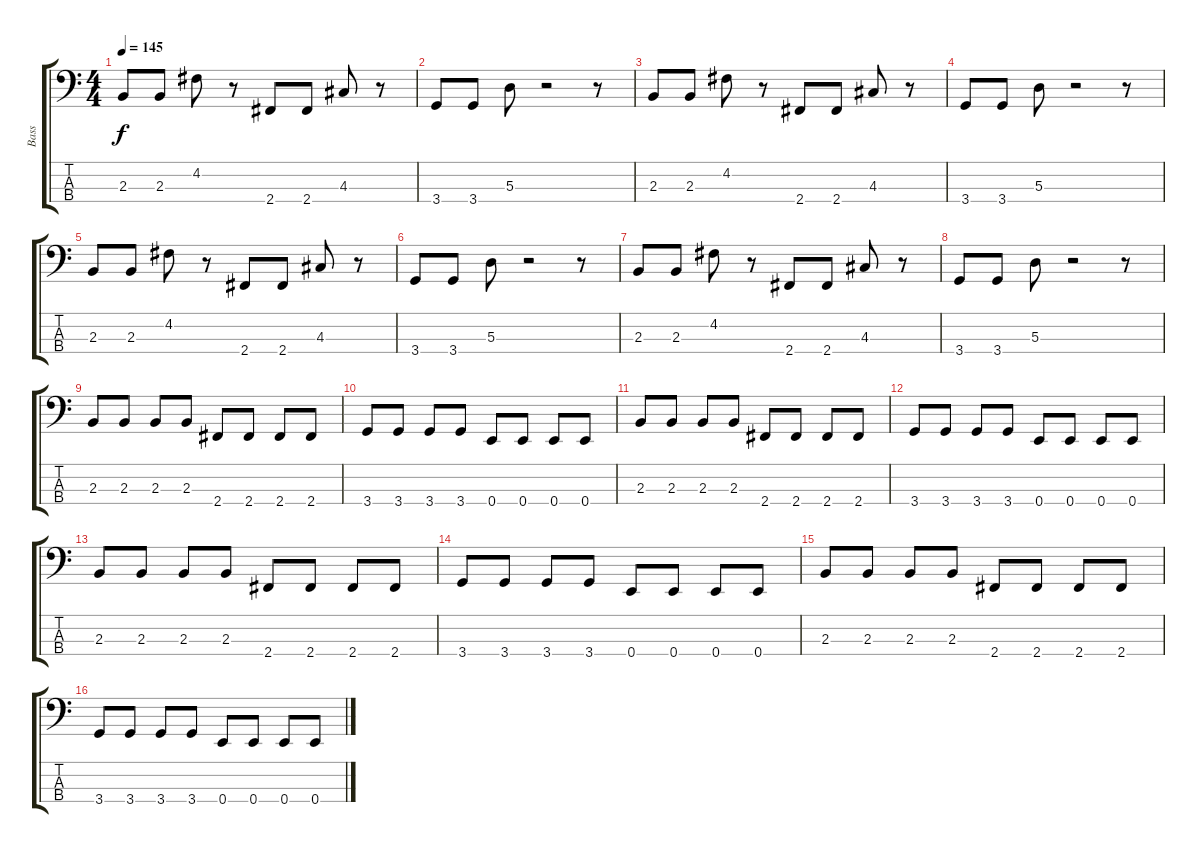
\track ("Bass" "Bass") {instrument electricbassfinger}
\staff {score tabs}
\tuning (G2 D2 A1 E1) {hide}
\ts (4 4)
\tempo 145
\clef f4
\ks c
2.3.8{dy f} 2.3.8 4.2.8 r.8 2.4.8 2.4.8 4.3.8 r.8 |
3.4.8 3.4.8 5.3.8 r.2 r.8 |
2.3.8 2.3.8 4.2.8 r.8 2.4.8 2.4.8 4.3.8 r.8 |
3.4.8 3.4.8 5.3.8 r.2 r.8 |
2.3.8 2.3.8 4.2.8 r.8 2.4.8 2.4.8 4.3.8 r.8 |
3.4.8 3.4.8 5.3.8 r.2 r.8 |
2.3.8 2.3.8 4.2.8 r.8 2.4.8 2.4.8 4.3.8 r.8 |
3.4.8 3.4.8 5.3.8 r.2 r.8 |
2.3.8 2.3.8 2.3.8 2.3.8 2.4.8 2.4.8 2.4.8 2.4.8 |
3.4.8 3.4.8 3.4.8 3.4.8 0.4.8 0.4.8 0.4.8 0.4.8 |
2.3.8 2.3.8 2.3.8 2.3.8 2.4.8 2.4.8 2.4.8 2.4.8 |
3.4.8 3.4.8 3.4.8 3.4.8 0.4.8 0.4.8 0.4.8 0.4.8 |
2.3.8 2.3.8 2.3.8 2.3.8 2.4.8 2.4.8 2.4.8 2.4.8 |
3.4.8 3.4.8 3.4.8 3.4.8 0.4.8 0.4.8 0.4.8 0.4.8 |
2.3.8 2.3.8 2.3.8 2.3.8 2.4.8 2.4.8 2.4.8 2.4.8 |
3.4.8 3.4.8 3.4.8 3.4.8 0.4.8 0.4.8 0.4.8 0.4.8
